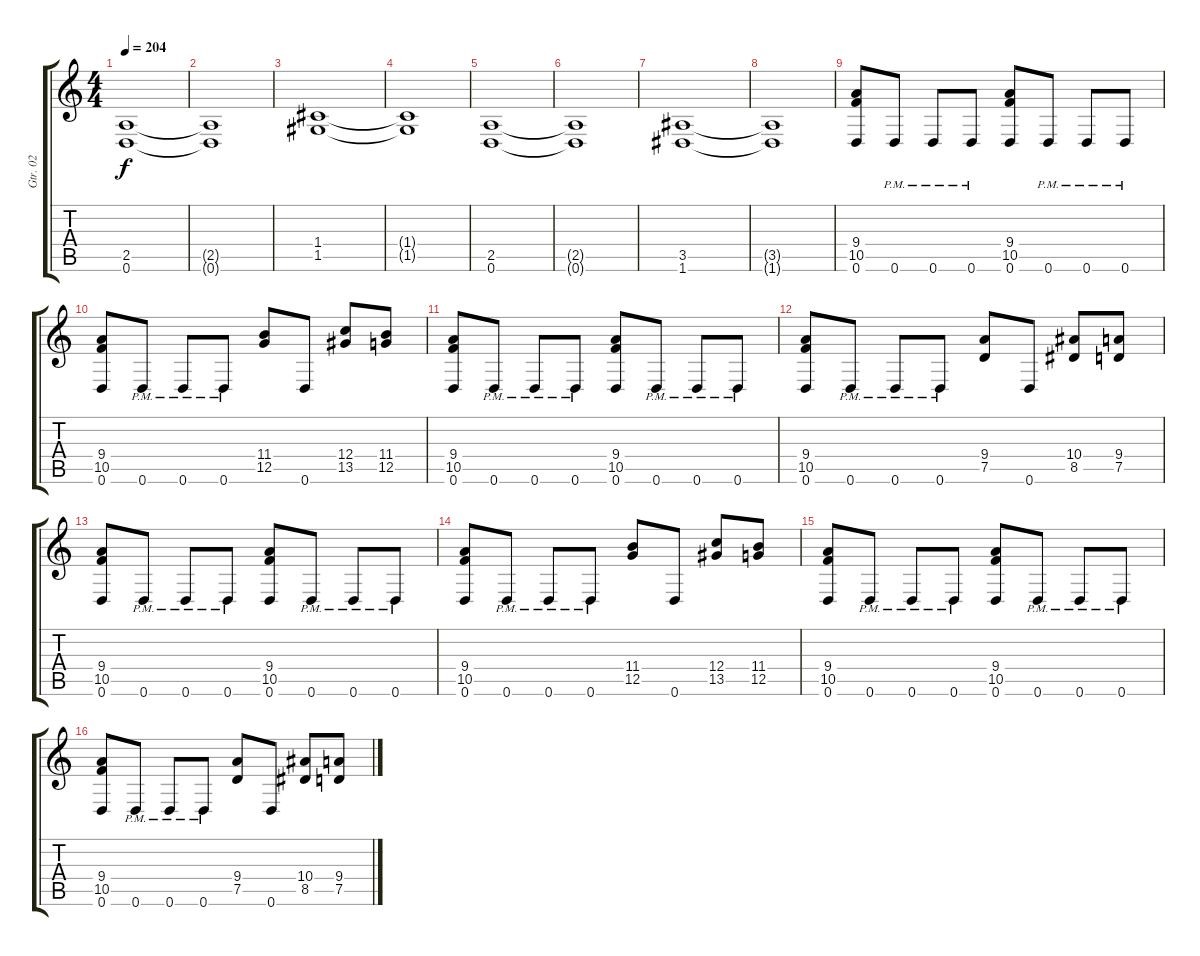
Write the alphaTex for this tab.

\track ("Gtr. 02" "Gtr. 02") {instrument distortionguitar}
\staff {score tabs}
\tuning (D4 A3 F3 C3 G2 D2) {hide}
\ts (4 4)
\tempo 204
\clef g2
\ks c
(2.5 0.6).1{dy f} |
(2.5{t} 0.6{t}).1 |
(1.4 1.5).1 |
(1.4{t} 1.5{t}).1 |
(2.5 0.6).1 |
(2.5{t} 0.6{t}).1 |
(3.5 1.6).1 |
(3.5{t} 1.6{t}).1 |
(9.4 10.5 0.6).8 0.6{pm}.8 0.6{pm}.8 0.6{pm}.8 (9.4 10.5 0.6).8 0.6{pm}.8 0.6{pm}.8 0.6{pm}.8 |
(9.4 10.5 0.6).8 0.6{pm}.8 0.6{pm}.8 0.6{pm}.8 (11.4 12.5).8 0.6.8 (12.4 13.5).8 (11.4 12.5).8 |
(9.4 10.5 0.6).8 0.6{pm}.8 0.6{pm}.8 0.6{pm}.8 (9.4 10.5 0.6).8 0.6{pm}.8 0.6{pm}.8 0.6{pm}.8 |
(9.4 10.5 0.6).8 0.6{pm}.8 0.6{pm}.8 0.6{pm}.8 (9.4 7.5).8 0.6.8 (10.4 8.5).8 (9.4 7.5).8 |
(9.4 10.5 0.6).8 0.6{pm}.8 0.6{pm}.8 0.6{pm}.8 (9.4 10.5 0.6).8 0.6{pm}.8 0.6{pm}.8 0.6{pm}.8 |
(9.4 10.5 0.6).8 0.6{pm}.8 0.6{pm}.8 0.6{pm}.8 (11.4 12.5).8 0.6.8 (12.4 13.5).8 (11.4 12.5).8 |
(9.4 10.5 0.6).8 0.6{pm}.8 0.6{pm}.8 0.6{pm}.8 (9.4 10.5 0.6).8 0.6{pm}.8 0.6{pm}.8 0.6{pm}.8 |
(9.4 10.5 0.6).8 0.6{pm}.8 0.6{pm}.8 0.6{pm}.8 (9.4 7.5).8 0.6.8 (10.4 8.5).8 (9.4 7.5).8
